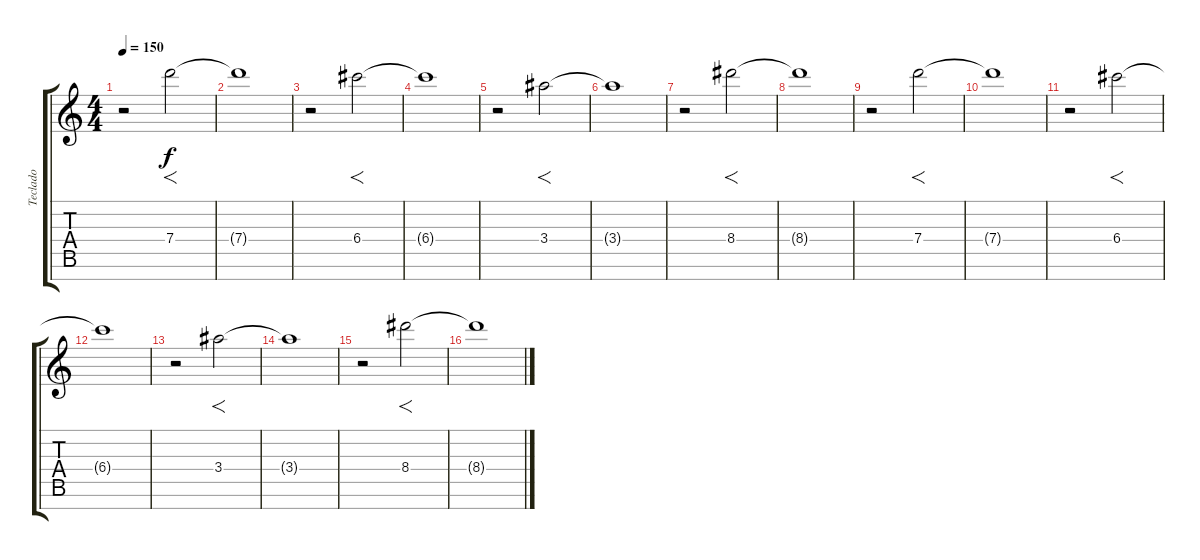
\track ("Teclado" "Teclado") {instrument synthstrings2}
\staff {score tabs}
\tuning (A6 E6 B5 G5 D5 A4 E4) {hide}
\ts (4 4)
\tempo 150
\clef g2
\ks c
r.2{dy f} 7.4.2{f} |
7.4{t}.1 |
r.2 6.4.2{f} |
6.4{t}.1 |
r.2 3.4.2{f} |
3.4{t}.1 |
r.2 8.4.2{f} |
8.4{t}.1 |
r.2 7.4.2{f} |
7.4{t}.1 |
r.2 6.4.2{f} |
6.4{t}.1 |
r.2 3.4.2{f} |
3.4{t}.1 |
r.2 8.4.2{f} |
8.4{t}.1
